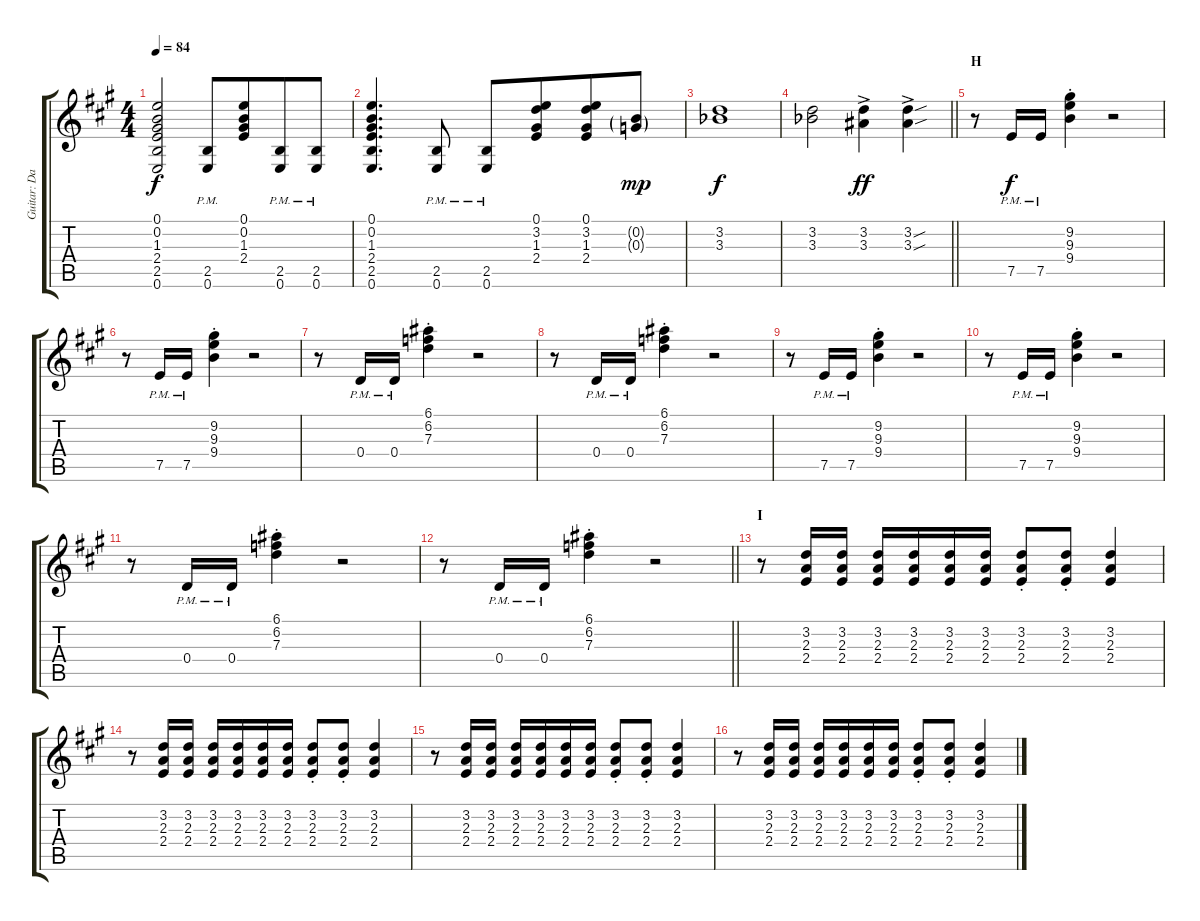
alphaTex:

\track ("Guitar: David Gilmour" "Guitar: Da") {instrument distortionguitar}
\staff {score tabs}
\tuning (E4 B3 G3 D3 A2 E2) {hide}
\ts (4 4)
\tempo 84
\clef g2
\ks a
(0.1 0.2 1.3 2.4 2.5 0.6).2{dy f} (2.5{pm} 0.6{pm}).8 (0.1 0.2 1.3 2.4).8{beam merge} (2.5{pm} 0.6{pm}).8 (2.5{pm} 0.6{pm}).8 |
(0.1 0.2 1.3 2.4 2.5 0.6).4{d} (2.5{pm} 0.6{pm}).8 (2.5{pm} 0.6{pm}).8 (0.1 3.2 1.3 2.4).8{beam merge} (0.1 3.2 1.3 2.4).8 (0.2{g} 0.3{g}).8{dy mp} |
(3.2 3.3{acc b}).1{dy f} |
\barLineRight lightlight
(3.2 3.3{acc b}).2 (3.2{ac} 3.3{ac}).4{dy ff} (3.2{sou ac} 3.3{sou ac}).4 |
\section ("" "H")
r.8 7.5{pm}.16{dy f} 7.5{pm}.16 (9.2{st} 9.3{st} 9.4{st}).4 r.2 |
r.8 7.5{pm}.16 7.5{pm}.16 (9.2{st} 9.3{st} 9.4{st}).4 r.2 |
r.8 0.4{pm}.16 0.4{pm}.16 (6.1 6.2{st} 7.3{st}).4 r.2 |
r.8 0.4{pm}.16 0.4{pm}.16 (6.1 6.2{st} 7.3{st}).4 r.2 |
r.8 7.5{pm}.16 7.5{pm}.16 (9.2{st} 9.3{st} 9.4{st}).4 r.2 |
r.8 7.5{pm}.16 7.5{pm}.16 (9.2{st} 9.3{st} 9.4{st}).4 r.2 |
r.8 0.4{pm}.16 0.4{pm}.16 (6.1 6.2{st} 7.3{st}).4 r.2 |
\barLineRight lightlight
r.8 0.4{pm}.16 0.4{pm}.16 (6.1 6.2{st} 7.3{st}).4 r.2 |
\section ("" "I")
r.8 (3.2 2.3 2.4).16 (3.2 2.3 2.4).16 (3.2 2.3 2.4).16 (3.2 2.3 2.4).16 (3.2 2.3 2.4).16 (3.2 2.3 2.4).16 (3.2{st} 2.3{st} 2.4{st}).8 (3.2{st} 2.3{st} 2.4{st}).8 (3.2 2.3 2.4).4 |
r.8 (3.2 2.3 2.4).16 (3.2 2.3 2.4).16 (3.2 2.3 2.4).16 (3.2 2.3 2.4).16 (3.2 2.3 2.4).16 (3.2 2.3 2.4).16 (3.2{st} 2.3{st} 2.4{st}).8 (3.2{st} 2.3{st} 2.4{st}).8 (3.2 2.3 2.4).4 |
r.8 (3.2 2.3 2.4).16 (3.2 2.3 2.4).16 (3.2 2.3 2.4).16 (3.2 2.3 2.4).16 (3.2 2.3 2.4).16 (3.2 2.3 2.4).16 (3.2{st} 2.3{st} 2.4{st}).8 (3.2{st} 2.3{st} 2.4{st}).8 (3.2 2.3 2.4).4 |
r.8 (3.2 2.3 2.4).16 (3.2 2.3 2.4).16 (3.2 2.3 2.4).16 (3.2 2.3 2.4).16 (3.2 2.3 2.4).16 (3.2 2.3 2.4).16 (3.2{st} 2.3{st} 2.4{st}).8 (3.2{st} 2.3{st} 2.4{st}).8 (3.2 2.3 2.4).4
